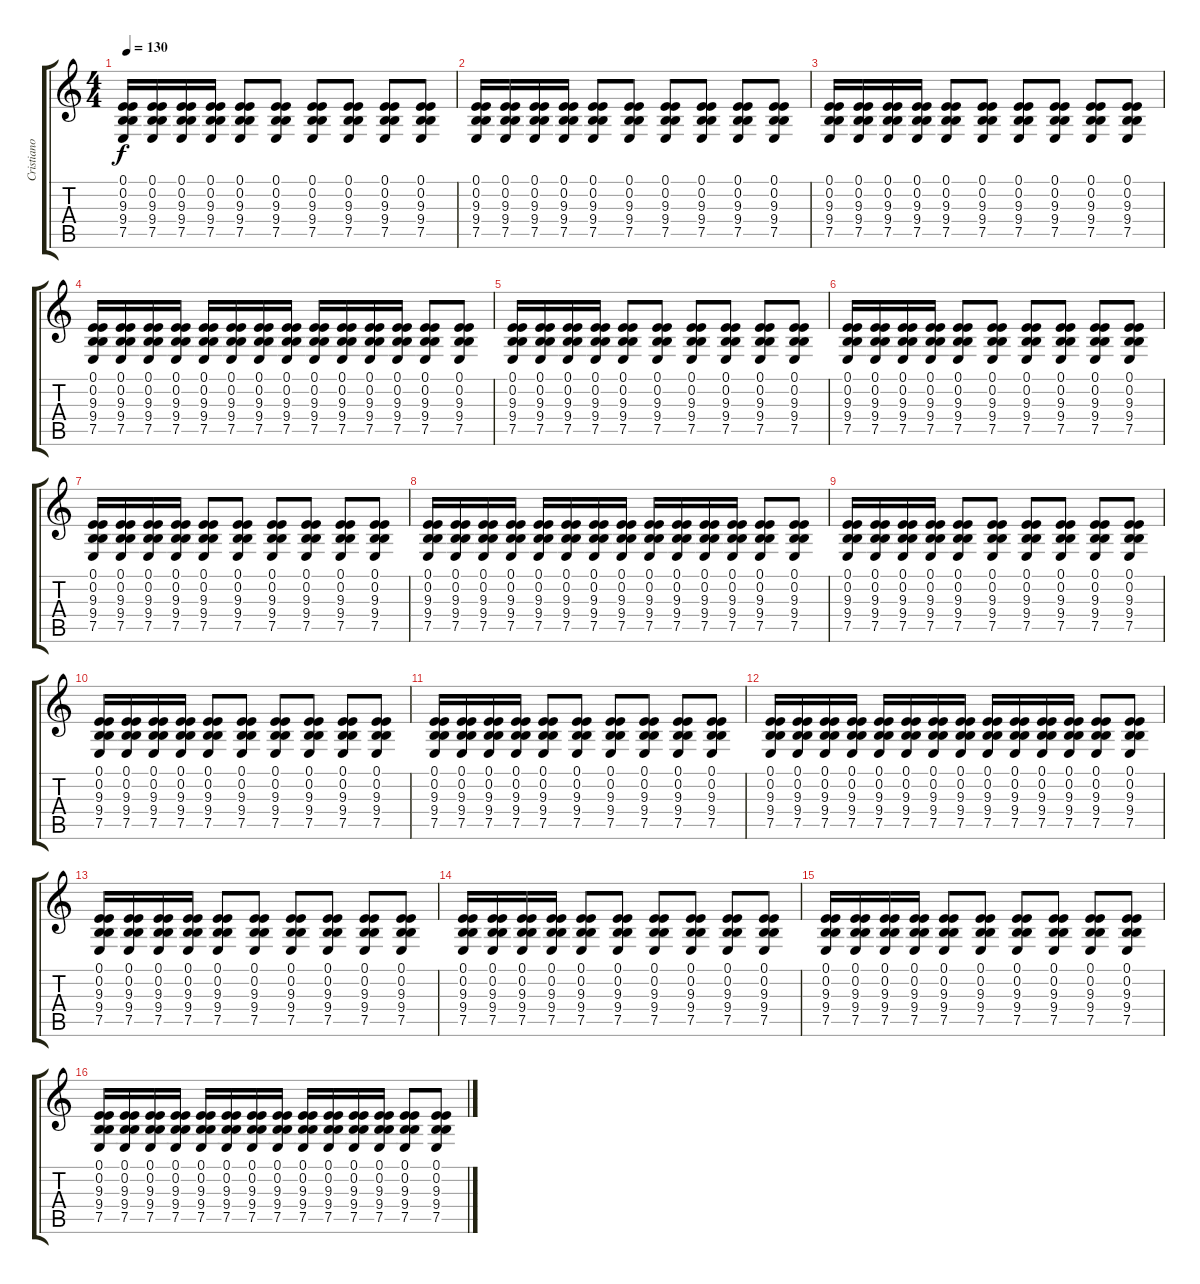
\track ("Cristiano Migliore" "Cristiano ") {instrument reedorgan}
\staff {score tabs}
\tuning (E4 B3 G3 D3 A2 E2) {hide}
\ts (4 4)
\tempo 130
\clef g2
\ks c
(0.1 0.2 9.3 9.4 7.5).16{dy f} (0.1 0.2 9.3 9.4 7.5).16 (0.1 0.2 9.3 9.4 7.5).16 (0.1 0.2 9.3 9.4 7.5).16 (0.1 0.2 9.3 9.4 7.5).8 (0.1 0.2 9.3 9.4 7.5).8 (0.1 0.2 9.3 9.4 7.5).8 (0.1 0.2 9.3 9.4 7.5).8 (0.1 0.2 9.3 9.4 7.5).8 (0.1 0.2 9.3 9.4 7.5).8 |
(0.1 0.2 9.3 9.4 7.5).16 (0.1 0.2 9.3 9.4 7.5).16 (0.1 0.2 9.3 9.4 7.5).16 (0.1 0.2 9.3 9.4 7.5).16 (0.1 0.2 9.3 9.4 7.5).8 (0.1 0.2 9.3 9.4 7.5).8 (0.1 0.2 9.3 9.4 7.5).8 (0.1 0.2 9.3 9.4 7.5).8 (0.1 0.2 9.3 9.4 7.5).8 (0.1 0.2 9.3 9.4 7.5).8 |
(0.1 0.2 9.3 9.4 7.5).16 (0.1 0.2 9.3 9.4 7.5).16 (0.1 0.2 9.3 9.4 7.5).16 (0.1 0.2 9.3 9.4 7.5).16 (0.1 0.2 9.3 9.4 7.5).8 (0.1 0.2 9.3 9.4 7.5).8 (0.1 0.2 9.3 9.4 7.5).8 (0.1 0.2 9.3 9.4 7.5).8 (0.1 0.2 9.3 9.4 7.5).8 (0.1 0.2 9.3 9.4 7.5).8 |
(0.1 0.2 9.3 9.4 7.5).16 (0.1 0.2 9.3 9.4 7.5).16 (0.1 0.2 9.3 9.4 7.5).16 (0.1 0.2 9.3 9.4 7.5).16 (0.1 0.2 9.3 9.4 7.5).16 (0.1 0.2 9.3 9.4 7.5).16 (0.1 0.2 9.3 9.4 7.5).16 (0.1 0.2 9.3 9.4 7.5).16 (0.1 0.2 9.3 9.4 7.5).16 (0.1 0.2 9.3 9.4 7.5).16 (0.1 0.2 9.3 9.4 7.5).16 (0.1 0.2 9.3 9.4 7.5).16 (0.1 0.2 9.3 9.4 7.5).8 (0.1 0.2 9.3 9.4 7.5).8 |
(0.1 0.2 9.3 9.4 7.5).16 (0.1 0.2 9.3 9.4 7.5).16 (0.1 0.2 9.3 9.4 7.5).16 (0.1 0.2 9.3 9.4 7.5).16 (0.1 0.2 9.3 9.4 7.5).8 (0.1 0.2 9.3 9.4 7.5).8 (0.1 0.2 9.3 9.4 7.5).8 (0.1 0.2 9.3 9.4 7.5).8 (0.1 0.2 9.3 9.4 7.5).8 (0.1 0.2 9.3 9.4 7.5).8 |
(0.1 0.2 9.3 9.4 7.5).16 (0.1 0.2 9.3 9.4 7.5).16 (0.1 0.2 9.3 9.4 7.5).16 (0.1 0.2 9.3 9.4 7.5).16 (0.1 0.2 9.3 9.4 7.5).8 (0.1 0.2 9.3 9.4 7.5).8 (0.1 0.2 9.3 9.4 7.5).8 (0.1 0.2 9.3 9.4 7.5).8 (0.1 0.2 9.3 9.4 7.5).8 (0.1 0.2 9.3 9.4 7.5).8 |
(0.1 0.2 9.3 9.4 7.5).16 (0.1 0.2 9.3 9.4 7.5).16 (0.1 0.2 9.3 9.4 7.5).16 (0.1 0.2 9.3 9.4 7.5).16 (0.1 0.2 9.3 9.4 7.5).8 (0.1 0.2 9.3 9.4 7.5).8 (0.1 0.2 9.3 9.4 7.5).8 (0.1 0.2 9.3 9.4 7.5).8 (0.1 0.2 9.3 9.4 7.5).8 (0.1 0.2 9.3 9.4 7.5).8 |
(0.1 0.2 9.3 9.4 7.5).16 (0.1 0.2 9.3 9.4 7.5).16 (0.1 0.2 9.3 9.4 7.5).16 (0.1 0.2 9.3 9.4 7.5).16 (0.1 0.2 9.3 9.4 7.5).16 (0.1 0.2 9.3 9.4 7.5).16 (0.1 0.2 9.3 9.4 7.5).16 (0.1 0.2 9.3 9.4 7.5).16 (0.1 0.2 9.3 9.4 7.5).16 (0.1 0.2 9.3 9.4 7.5).16 (0.1 0.2 9.3 9.4 7.5).16 (0.1 0.2 9.3 9.4 7.5).16 (0.1 0.2 9.3 9.4 7.5).8 (0.1 0.2 9.3 9.4 7.5).8 |
(0.1 0.2 9.3 9.4 7.5).16 (0.1 0.2 9.3 9.4 7.5).16 (0.1 0.2 9.3 9.4 7.5).16 (0.1 0.2 9.3 9.4 7.5).16 (0.1 0.2 9.3 9.4 7.5).8 (0.1 0.2 9.3 9.4 7.5).8 (0.1 0.2 9.3 9.4 7.5).8 (0.1 0.2 9.3 9.4 7.5).8 (0.1 0.2 9.3 9.4 7.5).8 (0.1 0.2 9.3 9.4 7.5).8 |
(0.1 0.2 9.3 9.4 7.5).16 (0.1 0.2 9.3 9.4 7.5).16 (0.1 0.2 9.3 9.4 7.5).16 (0.1 0.2 9.3 9.4 7.5).16 (0.1 0.2 9.3 9.4 7.5).8 (0.1 0.2 9.3 9.4 7.5).8 (0.1 0.2 9.3 9.4 7.5).8 (0.1 0.2 9.3 9.4 7.5).8 (0.1 0.2 9.3 9.4 7.5).8 (0.1 0.2 9.3 9.4 7.5).8 |
(0.1 0.2 9.3 9.4 7.5).16 (0.1 0.2 9.3 9.4 7.5).16 (0.1 0.2 9.3 9.4 7.5).16 (0.1 0.2 9.3 9.4 7.5).16 (0.1 0.2 9.3 9.4 7.5).8 (0.1 0.2 9.3 9.4 7.5).8 (0.1 0.2 9.3 9.4 7.5).8 (0.1 0.2 9.3 9.4 7.5).8 (0.1 0.2 9.3 9.4 7.5).8 (0.1 0.2 9.3 9.4 7.5).8 |
(0.1 0.2 9.3 9.4 7.5).16 (0.1 0.2 9.3 9.4 7.5).16 (0.1 0.2 9.3 9.4 7.5).16 (0.1 0.2 9.3 9.4 7.5).16 (0.1 0.2 9.3 9.4 7.5).16 (0.1 0.2 9.3 9.4 7.5).16 (0.1 0.2 9.3 9.4 7.5).16 (0.1 0.2 9.3 9.4 7.5).16 (0.1 0.2 9.3 9.4 7.5).16 (0.1 0.2 9.3 9.4 7.5).16 (0.1 0.2 9.3 9.4 7.5).16 (0.1 0.2 9.3 9.4 7.5).16 (0.1 0.2 9.3 9.4 7.5).8 (0.1 0.2 9.3 9.4 7.5).8 |
(0.1 0.2 9.3 9.4 7.5).16 (0.1 0.2 9.3 9.4 7.5).16 (0.1 0.2 9.3 9.4 7.5).16 (0.1 0.2 9.3 9.4 7.5).16 (0.1 0.2 9.3 9.4 7.5).8 (0.1 0.2 9.3 9.4 7.5).8 (0.1 0.2 9.3 9.4 7.5).8 (0.1 0.2 9.3 9.4 7.5).8 (0.1 0.2 9.3 9.4 7.5).8 (0.1 0.2 9.3 9.4 7.5).8 |
(0.1 0.2 9.3 9.4 7.5).16 (0.1 0.2 9.3 9.4 7.5).16 (0.1 0.2 9.3 9.4 7.5).16 (0.1 0.2 9.3 9.4 7.5).16 (0.1 0.2 9.3 9.4 7.5).8 (0.1 0.2 9.3 9.4 7.5).8 (0.1 0.2 9.3 9.4 7.5).8 (0.1 0.2 9.3 9.4 7.5).8 (0.1 0.2 9.3 9.4 7.5).8 (0.1 0.2 9.3 9.4 7.5).8 |
(0.1 0.2 9.3 9.4 7.5).16 (0.1 0.2 9.3 9.4 7.5).16 (0.1 0.2 9.3 9.4 7.5).16 (0.1 0.2 9.3 9.4 7.5).16 (0.1 0.2 9.3 9.4 7.5).8 (0.1 0.2 9.3 9.4 7.5).8 (0.1 0.2 9.3 9.4 7.5).8 (0.1 0.2 9.3 9.4 7.5).8 (0.1 0.2 9.3 9.4 7.5).8 (0.1 0.2 9.3 9.4 7.5).8 |
(0.1 0.2 9.3 9.4 7.5).16 (0.1 0.2 9.3 9.4 7.5).16 (0.1 0.2 9.3 9.4 7.5).16 (0.1 0.2 9.3 9.4 7.5).16 (0.1 0.2 9.3 9.4 7.5).16 (0.1 0.2 9.3 9.4 7.5).16 (0.1 0.2 9.3 9.4 7.5).16 (0.1 0.2 9.3 9.4 7.5).16 (0.1 0.2 9.3 9.4 7.5).16 (0.1 0.2 9.3 9.4 7.5).16 (0.1 0.2 9.3 9.4 7.5).16 (0.1 0.2 9.3 9.4 7.5).16 (0.1 0.2 9.3 9.4 7.5).8 (0.1 0.2 9.3 9.4 7.5).8
